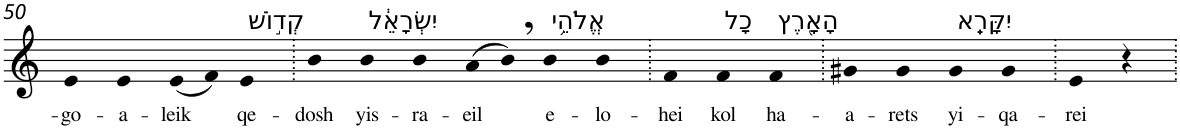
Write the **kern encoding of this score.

**kern	**text
*part1	*part1
*staff1	*staff1
*I"Piano	*
*I'Pno	*
!!LO:PB:g=z
*clefG2	*
*k[]	*
=50	=50
!	!LO:LY:b
4e	-go-
!	!LO:LY:b
4e	-a-
!	!LO:LY:b
(8e	-leik
8f)	.
!LO:TX:a:t=קְד֣וֹשׁ	!
!	!LO:LY:b
4e	qe-
=51.	=51.
!	!LO:LY:b
4b	-dosh
!LO:TX:a:t=יִשְׂרָאֵ֔ל	!
!	!LO:LY:b
4b	yis-
!	!LO:LY:b
4b	-ra-
!	!LO:LY:b
(8a	-eil
8b,)	.
!LO:TX:a:t=אֱלֹהֵ֥י	!
!	!LO:LY:b
4b	e-
!	!LO:LY:b
4b	-lo-
=52.	=52.
!	!LO:LY:b
4f	-hei
!LO:TX:a:t=כָל	!
!	!LO:LY:b
4f	kol
!LO:TX:a:t=הָאָ֖רֶץ	!
!	!LO:LY:b
4f	ha-
=53.	=53.
!	!LO:LY:b
4g#X	-a-
!	!LO:LY:b
4g#	-rets
!LO:TX:a:t=יִקָּרֵֽא	!
!	!LO:LY:b
4g#	yi-
!	!LO:LY:b
4g#	-qa-
=54.	=54.
!	!LO:LY:b
4e	-rei
4r	.
=.	=.
*-	*-
